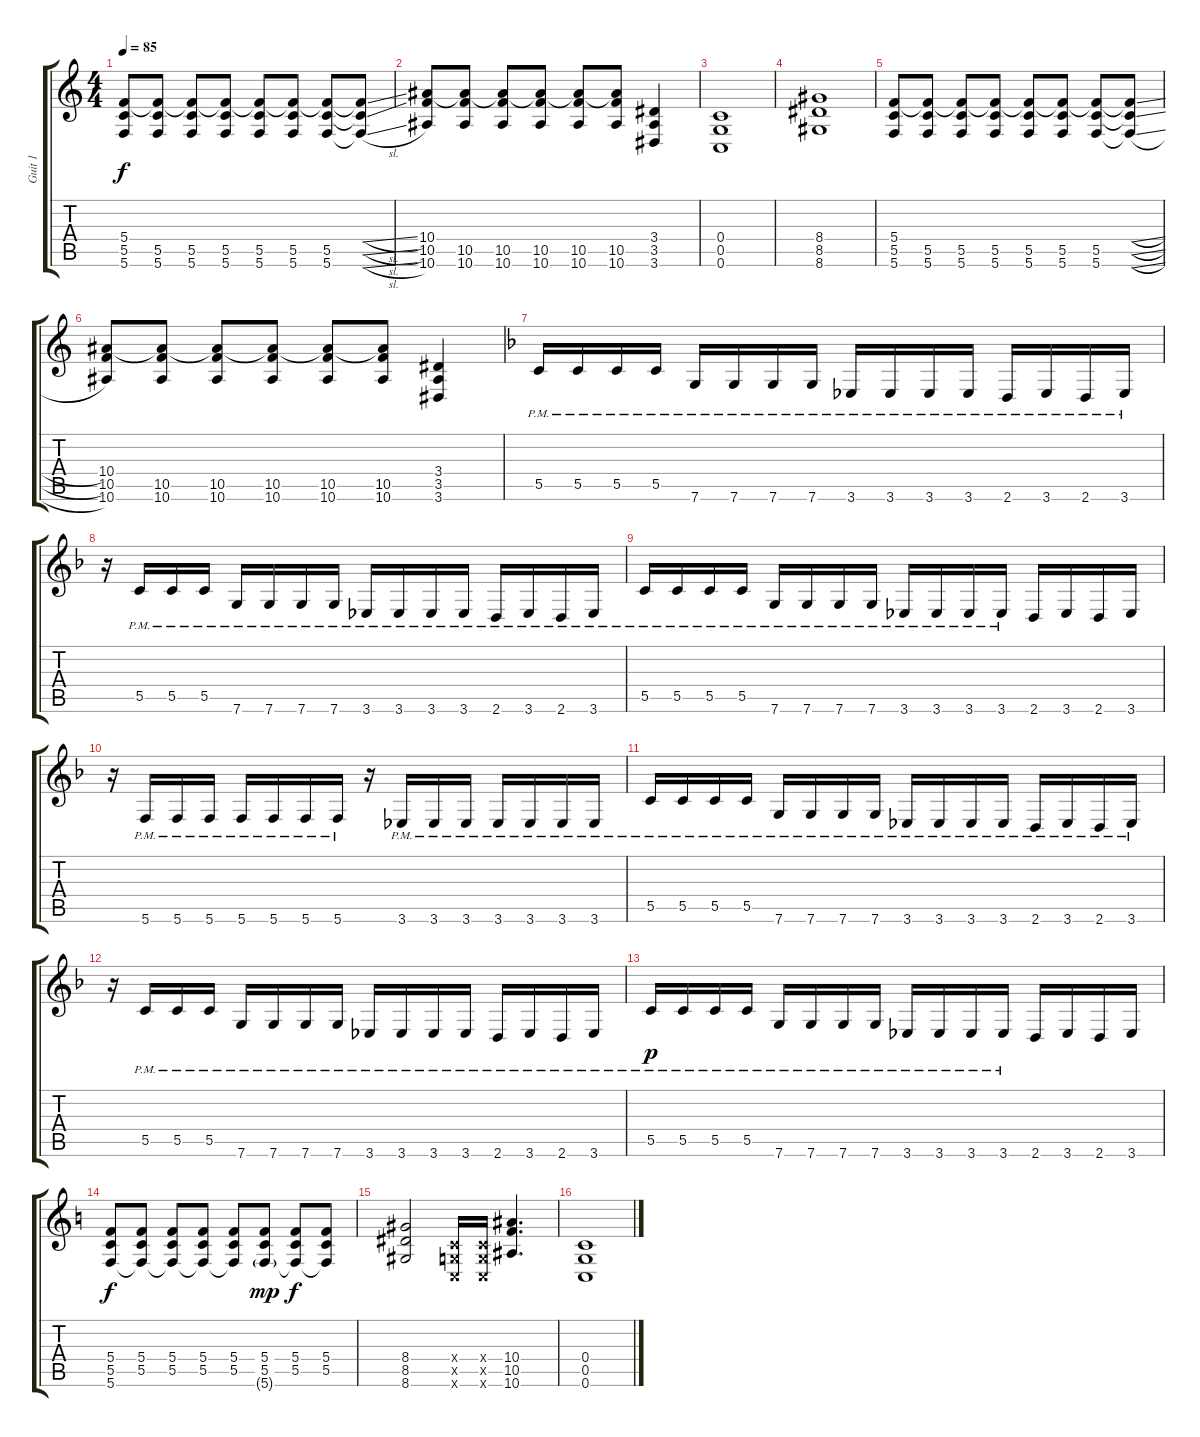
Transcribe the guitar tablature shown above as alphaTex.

\track ("Guit 1" "Guit 1") {instrument distortionguitar}
\staff {score tabs}
\tuning (D4 A3 F3 C3 G2 C2) {hide}
\ts (4 4)
\tempo 85
\clef g2
\ks c
(5.4 5.5 5.6).8{dy f} (5.4{t} 5.5 5.6).8 (5.4{t} 5.5 5.6).8 (5.4{t} 5.5 5.6).8 (5.4{t} 5.5 5.6).8 (5.4{t} 5.5 5.6).8 (5.4{t} 5.5 5.6).8 (5.4{sl t} 5.5{sl t} 5.6{sl t}).8 |
(10.4 10.5 10.6).8 (10.4{t} 10.5 10.6).8 (10.4{t} 10.5 10.6).8 (10.4{t} 10.5 10.6).8 (10.4{t} 10.5 10.6).8 (10.4{t} 10.5 10.6).8 (3.4 3.5 3.6).4 |
(0.4 0.5 0.6).1 |
(8.4 8.5 8.6).1 |
(5.4 5.5 5.6).8 (5.4{t} 5.5 5.6).8 (5.4{t} 5.5 5.6).8 (5.4{t} 5.5 5.6).8 (5.4{t} 5.5 5.6).8 (5.4{t} 5.5 5.6).8 (5.4{t} 5.5 5.6).8 (5.4{sl t} 5.5{sl t} 5.6{sl t}).8 |
(10.4 10.5 10.6).8 (10.4{t} 10.5 10.6).8 (10.4{t} 10.5 10.6).8 (10.4{t} 10.5 10.6).8 (10.4{t} 10.5 10.6).8 (10.4{t} 10.5 10.6).8 (3.4 3.5 3.6).4 |
\ks f
5.5{pm}.16 5.5{pm}.16 5.5{pm}.16 5.5{pm}.16 7.6{pm}.16 7.6{pm}.16 7.6{pm}.16 7.6{pm}.16 3.6{pm}.16 3.6{pm}.16 3.6{pm}.16 3.6{pm}.16 2.6{pm}.16 3.6{pm}.16 2.6{pm}.16 3.6{pm}.16 |
r.16 5.5{pm}.16 5.5{pm}.16 5.5{pm}.16 7.6{pm}.16 7.6{pm}.16 7.6{pm}.16 7.6{pm}.16 3.6{pm}.16 3.6{pm}.16 3.6{pm}.16 3.6{pm}.16 2.6{pm}.16 3.6{pm}.16 2.6{pm}.16 3.6{pm}.16 |
5.5{pm}.16 5.5{pm}.16 5.5{pm}.16 5.5{pm}.16 7.6{pm}.16 7.6{pm}.16 7.6{pm}.16 7.6{pm}.16 3.6{pm}.16 3.6{pm}.16 3.6{pm}.16 3.6{pm}.16 2.6.16 3.6.16 2.6.16 3.6.16 |
r.16 5.6{pm}.16 5.6{pm}.16 5.6{pm}.16 5.6{pm}.16 5.6{pm}.16 5.6{pm}.16 5.6{pm}.16 r.16 3.6{pm}.16 3.6{pm}.16 3.6{pm}.16 3.6{pm}.16 3.6{pm}.16 3.6{pm}.16 3.6{pm}.16 |
5.5{pm}.16 5.5{pm}.16 5.5{pm}.16 5.5{pm}.16 7.6{pm}.16 7.6{pm}.16 7.6{pm}.16 7.6{pm}.16 3.6{pm}.16 3.6{pm}.16 3.6{pm}.16 3.6{pm}.16 2.6{pm}.16 3.6{pm}.16 2.6{pm}.16 3.6{pm}.16 |
r.16 5.5{pm}.16 5.5{pm}.16 5.5{pm}.16 7.6{pm}.16 7.6{pm}.16 7.6{pm}.16 7.6{pm}.16 3.6{pm}.16 3.6{pm}.16 3.6{pm}.16 3.6{pm}.16 2.6{pm}.16 3.6{pm}.16 2.6{pm}.16 3.6{pm}.16 |
5.5{pm}.16{dy p} 5.5{pm}.16 5.5{pm}.16 5.5{pm}.16 7.6{pm}.16 7.6{pm}.16 7.6{pm}.16 7.6{pm}.16 3.6{pm}.16 3.6{pm}.16 3.6{pm}.16 3.6{pm}.16 2.6.16 3.6.16 2.6.16 3.6.16 |
\ks c
(5.4 5.5 5.6).8{dy f} (5.4 5.5 5.6{t}).8 (5.4 5.5 5.6{t}).8 (5.4 5.5 5.6{t}).8 (5.4 5.5 5.6{t}).8 (5.4 5.5 5.6{g}).8{dy mp} (5.4 5.5 5.6{t}).8{dy f} (5.4 5.5 5.6{t}).8 |
(8.4 8.5 8.6).2 (0.4{x} 0.5{x} 0.6{x}).16 (0.4{x} 0.5{x} 0.6{x}).16 (10.4 10.5 10.6).4{d} |
(0.4 0.5 0.6).1
